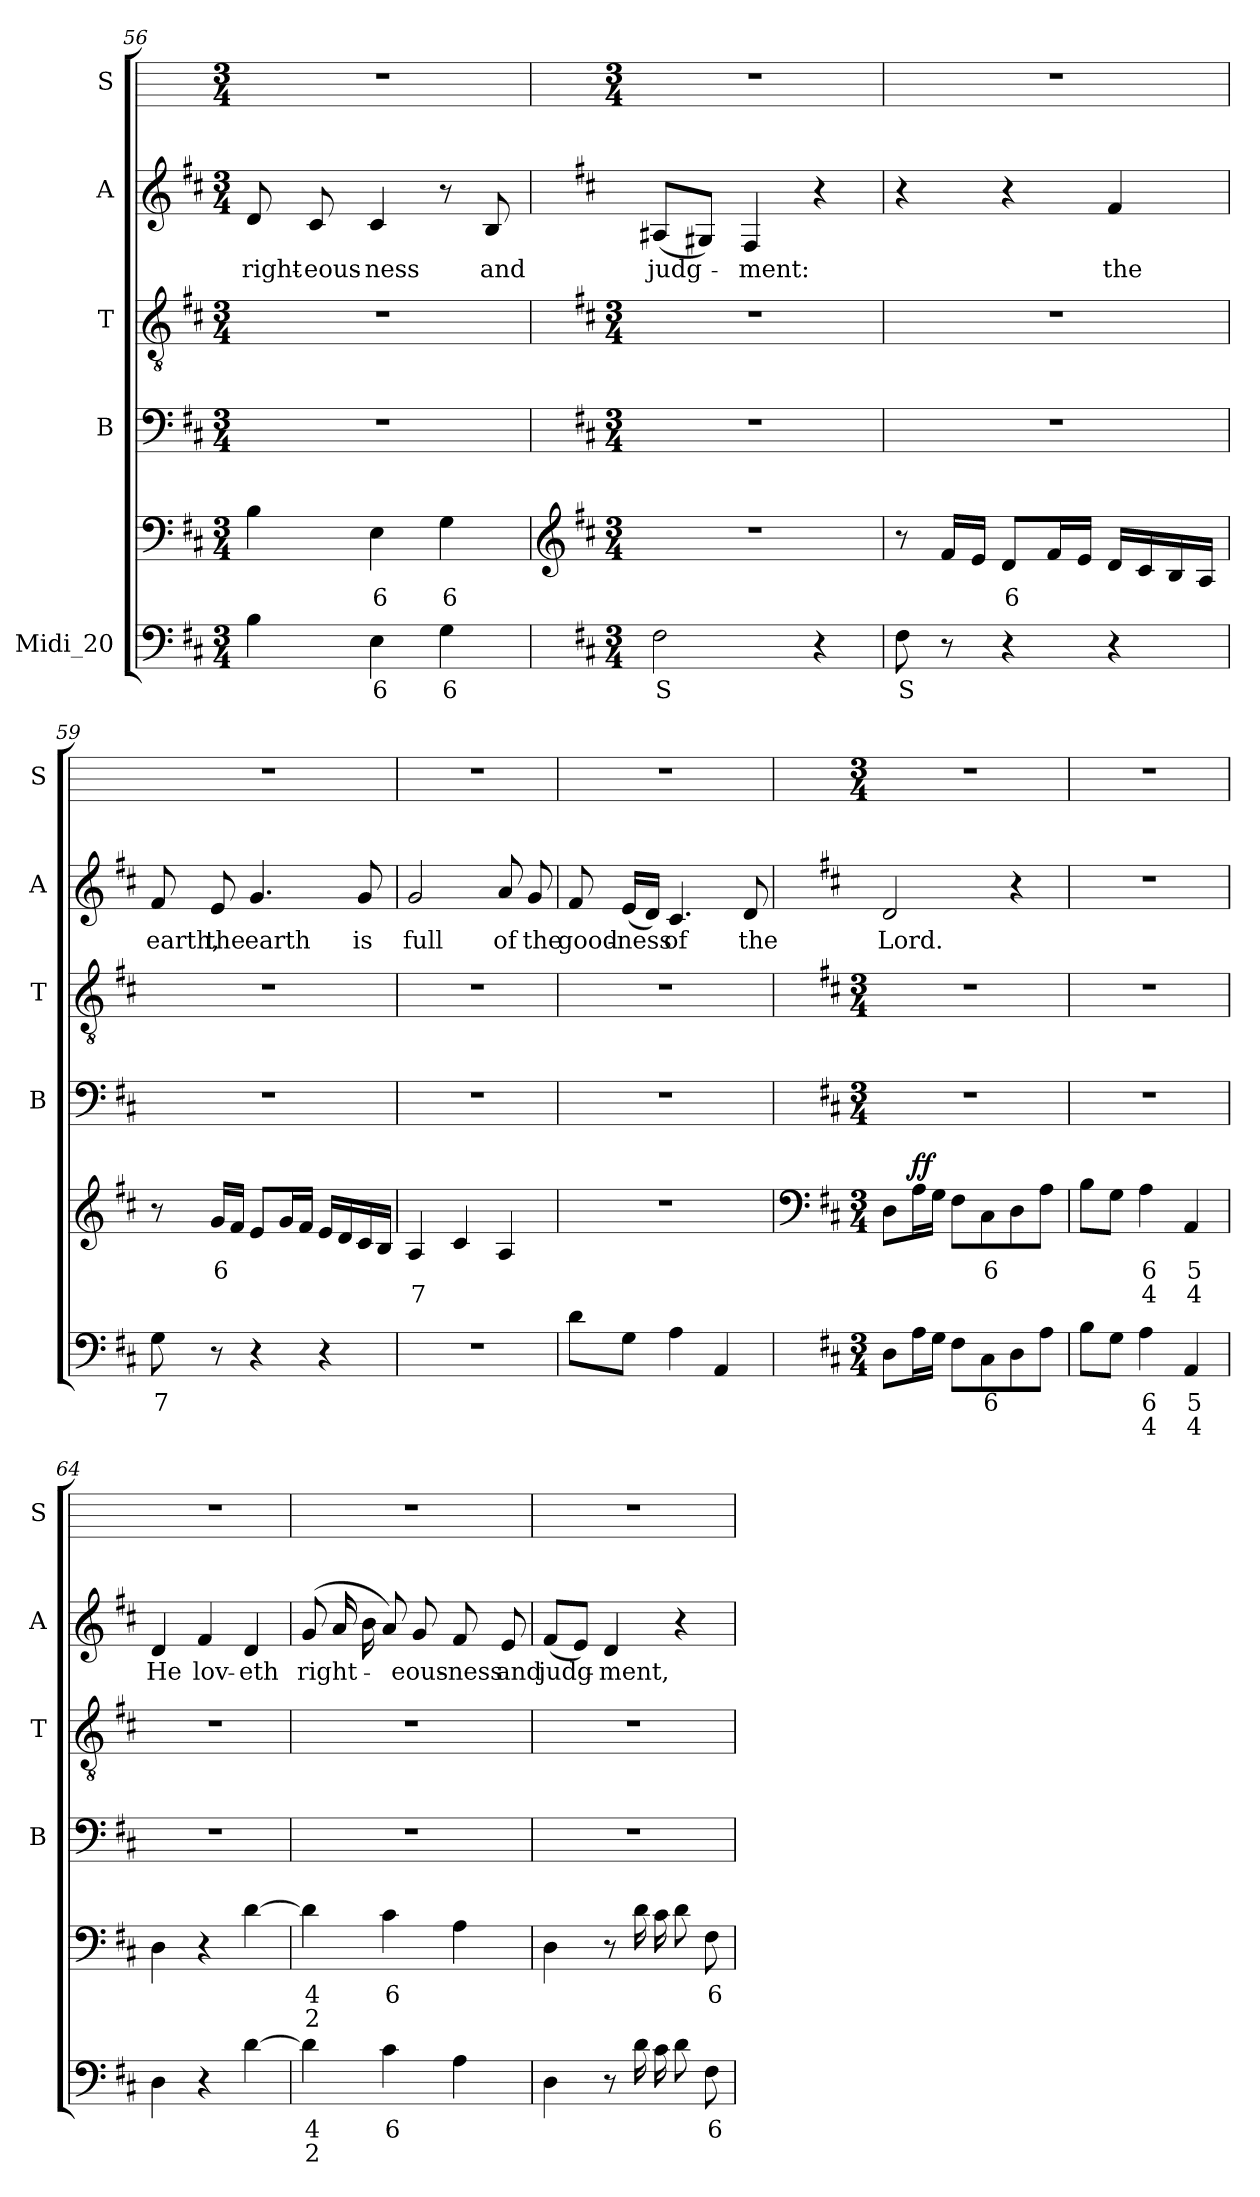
**kern	**text	**text	**kern	**text	**text	**dynam	**kern	**kern	**kern	**text	**kern
*part5	*part5	*part5	*part5	*part5	*part5	*part5	*part4	*part3	*part2	*part2	*part1
*staff6	*staff6	*staff6	*staff5	*staff5	*staff5	*staff5/6	*staff4	*staff3	*staff2	*staff2	*staff1
*I"Midi_20	*	*	*	*	*	*	*I"B	*I"T	*I"A	*	*I"S
*	*	*	*	*	*	*	*I'B	*I'T	*I'A	*	*I'S
*clefF4	*	*	*clefF4	*	*	*	*clefF4	*clefGv2	*clefG2	*	*
*k[f#c#]	*	*	*k[f#c#]	*	*	*	*k[f#c#]	*k[f#c#]	*k[f#c#]	*	*
*D:	*	*	*D:	*	*	*	*D:	*D:	*D:	*	*
*M3/4	*	*	*M3/4	*	*	*	*M3/4	*M3/4	*M3/4	*	*M3/4
=56	=56	=56	=56	=56	=56	=56	=56	=56	=56	=56	=56
!	!	!	!	!	!	!	!	!	!	!LO:LY:b	!
4B	.	.	4B	.	.	.	2.r	2.r	8d	right-	2.r
!	!	!	!	!	!	!	!	!	!	!LO:LY:b	!
.	.	.	.	.	.	.	.	.	8c#	-eous-	.
!	!LO:LY:b	!	!	!LO:LY:b	!	!	!	!	!	!LO:LY:b	!
4E	6	.	4E	6	.	.	.	.	4c#	-ness	.
!	!LO:LY:b	!	!	!LO:LY:b	!	!	!	!	!	!	!
4G	6	.	4G	6	.	.	.	.	8r	.	.
!	!	!	!	!	!	!	!	!	!	!LO:LY:b	!
.	.	.	.	.	.	.	.	.	8B	and	.
!!LO:LB:g=z
=57	=57	=57	=57	=57	=57	=57	=57	=57	=57	=57	=57
*	*	*	*clefG2	*	*	*	*	*	*	*	*
*k[f#c#]	*	*	*k[f#c#]	*	*	*	*	*	*	*	*
*D:	*	*	*D:	*	*	*	*	*	*	*	*
*M3/4	*	*	*M3/4	*	*	*	*M3/4	*M3/4	*	*	*M3/4
!	!LO:LY:b	!	!LO:N:vis=1	!	!	!	!	!	!	!LO:LY:b	!
2F#	S	.	2.r	.	.	.	2.r	2.r	(<8A#XL	judg-	2.r
.	.	.	.	.	.	.	.	.	8G#XJ)	.	.
!	!	!	!	!	!	!	!	!	!	!LO:LY:b	!
.	.	.	.	.	.	.	.	.	4F#	ment:	.
4r	.	.	.	.	.	.	.	.	4r	.	.
=58	=58	=58	=58	=58	=58	=58	=58	=58	=58	=58	=58
!	!LO:LY:b	!	!	!	!	!	!	!	!	!	!
8F#	S	.	8r	.	.	.	2.r	2.r	4r	.	2.r
8r	.	.	16f#LL	.	.	.	.	.	.	.	.
.	.	.	16eJJ	.	.	.	.	.	.	.	.
!	!	!	!	!LO:LY:b	!	!	!	!	!	!	!
4r	.	.	8dL	6	.	.	.	.	4r	.	.
.	.	.	16f#L	.	.	.	.	.	.	.	.
.	.	.	16eJJ	.	.	.	.	.	.	.	.
!	!	!	!	!	!	!	!	!	!	!LO:LY:b	!
4r	.	.	16dLL	.	.	.	.	.	4f#	the	.
.	.	.	16c#	.	.	.	.	.	.	.	.
.	.	.	16B	.	.	.	.	.	.	.	.
.	.	.	16AJJ	.	.	.	.	.	.	.	.
=59	=59	=59	=59	=59	=59	=59	=59	=59	=59	=59	=59
!	!LO:LY:b	!	!	!	!	!	!	!	!	!LO:LY:b	!
8G	7	.	8r	.	.	.	2.r	2.r	8f#	earth,	2.r
!	!	!	!	!LO:LY:b	!	!	!	!	!	!LO:LY:b	!
8r	.	.	16gLL	6	.	.	.	.	8e	the	.
.	.	.	16f#JJ	.	.	.	.	.	.	.	.
!	!	!	!	!	!	!	!	!	!	!LO:LY:b	!
4r	.	.	8eL	.	.	.	.	.	4.g	earth	.
.	.	.	16gL	.	.	.	.	.	.	.	.
.	.	.	16f#JJ	.	.	.	.	.	.	.	.
4r	.	.	16eLL	.	.	.	.	.	.	.	.
.	.	.	16d	.	.	.	.	.	.	.	.
!	!	!	!	!	!	!	!	!	!	!LO:LY:b	!
.	.	.	16c#	.	.	.	.	.	8g	is	.
.	.	.	16BJJ	.	.	.	.	.	.	.	.
=60	=60	=60	=60	=60	=60	=60	=60	=60	=60	=60	=60
!LO:N:vis=1	!	!	!	!	!LO:LY:b	!	!	!	!	!LO:LY:b	!
2.r	.	.	4A	.	7	.	2.r	2.r	2g	full	2.r
.	.	.	4c#	.	.	.	.	.	.	.	.
!	!	!	!	!	!	!	!	!	!	!LO:LY:b	!
.	.	.	4A	.	.	.	.	.	8a	of	.
!	!	!	!	!	!	!	!	!	!	!LO:LY:b	!
.	.	.	.	.	.	.	.	.	8g	the	.
=61	=61	=61	=61	=61	=61	=61	=61	=61	=61	=61	=61
!	!	!	!LO:N:vis=1	!	!	!	!	!	!	!LO:LY:b	!
8dL	.	.	2.r	.	.	.	2.r	2.r	8f#	good-	2.r
!	!	!	!	!	!	!	!	!	!	!LO:LY:b	!
8GJ	.	.	.	.	.	.	.	.	(<16eLL	-ness	.
.	.	.	.	.	.	.	.	.	16dJJ)	.	.
!	!	!	!	!	!	!	!	!	!	!LO:LY:b	!
4A	.	.	.	.	.	.	.	.	4.c#	of	.
4AA	.	.	.	.	.	.	.	.	.	.	.
!	!	!	!	!	!	!	!	!	!	!LO:LY:b	!
.	.	.	.	.	.	.	.	.	8d	the	.
!!LO:LB:g=z
=62	=62	=62	=62	=62	=62	=62	=62	=62	=62	=62	=62
*	*	*	*clefF4	*	*	*	*	*	*	*	*
*k[f#c#]	*	*	*k[f#c#]	*	*	*	*	*	*	*	*
*D:	*	*	*D:	*	*	*	*	*	*	*	*
*M3/4	*	*	*M3/4	*	*	*	*M3/4	*M3/4	*	*	*M3/4
!	!	!	!	!	!	!	!	!	!	!LO:LY:b	!
8DL	.	.	8DL	.	.	.	2.r	2.r	2d	Lord.	2.r
!	!	!	!	!	!	!LO:DY:b=2	!	!	!	!	!
!	!	!	!	!	!	!LO:DY:n=1:b	!	!	!	!	!
16AL	.	.	16AL	.	.	f f	.	.	.	.	.
16GJJ	.	.	16GJJ	.	.	.	.	.	.	.	.
8F#L	.	.	8F#L	.	.	.	.	.	.	.	.
!	!LO:LY:b	!	!	!LO:LY:b	!	!	!	!	!	!	!
8C#	6	.	8C#	6	.	.	.	.	.	.	.
8D	.	.	8D	.	.	.	.	.	4r	.	.
8AJ	.	.	8AJ	.	.	.	.	.	.	.	.
=63	=63	=63	=63	=63	=63	=63	=63	=63	=63	=63	=63
!	!	!	!	!	!	!	!	!	!LO:N:vis=1	!	!
8BL	.	.	8BL	.	.	.	2.r	2.r	2.r	.	2.r
8GJ	.	.	8GJ	.	.	.	.	.	.	.	.
!	!LO:LY:b	!LO:LY:b	!	!LO:LY:b	!LO:LY:b	!	!	!	!	!	!
4A	6	4	4A	6	4	.	.	.	.	.	.
!	!LO:LY:b	!LO:LY:b	!	!LO:LY:b	!LO:LY:b	!	!	!	!	!	!
4AA	5	4	4AA	5	4	.	.	.	.	.	.
=64	=64	=64	=64	=64	=64	=64	=64	=64	=64	=64	=64
!	!	!	!	!	!	!	!	!	!	!LO:LY:b	!
4D	.	.	4D	.	.	.	2.r	2.r	4d	He	2.r
!	!	!	!	!	!	!	!	!	!	!LO:LY:b	!
4r	.	.	4r	.	.	.	.	.	4f#	lov-	.
!	!	!	!	!	!	!	!	!	!	!LO:LY:b	!
[4d	.	.	[4d	.	.	.	.	.	4d	-eth	.
=65	=65	=65	=65	=65	=65	=65	=65	=65	=65	=65	=65
!	!LO:LY:b	!LO:LY:b	!	!LO:LY:b	!LO:LY:b	!	!	!	!	!LO:LY:b	!
4d]	4	2	4d]	4	2	.	2.r	2.r	(<8gL	right-	2.r
.	.	.	.	.	.	.	.	.	16aL	.	.
.	.	.	.	.	.	.	.	.	16b	.	.
!	!LO:LY:b	!	!	!LO:LY:b	!	!	!	!	!	!	!
4c#	6	.	4c#	6	.	.	.	.	8aJ)	.	.
!	!	!	!	!	!	!	!	!	!	!LO:LY:b	!
.	.	.	.	.	.	.	.	.	8g	eous-	.
!	!	!	!	!	!	!	!	!	!	!LO:LY:b	!
4A	.	.	4A	.	.	.	.	.	8f#	-ness	.
!	!	!	!	!	!	!	!	!	!	!LO:LY:b	!
.	.	.	.	.	.	.	.	.	8e	and	.
=66	=66	=66	=66	=66	=66	=66	=66	=66	=66	=66	=66
!	!	!	!	!	!	!	!	!	!	!LO:LY:b	!
4D	.	.	4D	.	.	.	2.r	2.r	(<8f#L	judg-	2.r
.	.	.	.	.	.	.	.	.	8eJ)	.	.
!	!	!	!	!	!	!	!	!	!	!LO:LY:b	!
8r	.	.	8r	.	.	.	.	.	4d	ment,	.
16dLL	.	.	16dLL	.	.	.	.	.	.	.	.
16c#	.	.	16c#	.	.	.	.	.	.	.	.
8d	.	.	8d	.	.	.	.	.	4r	.	.
!	!LO:LY:b	!	!	!LO:LY:b	!	!	!	!	!	!	!
8F#J	6	.	8F#J	6	.	.	.	.	.	.	.
=	=	=	=	=	=	=	=	=	=	=	=
*-	*-	*-	*-	*-	*-	*-	*-	*-	*-	*-	*-
